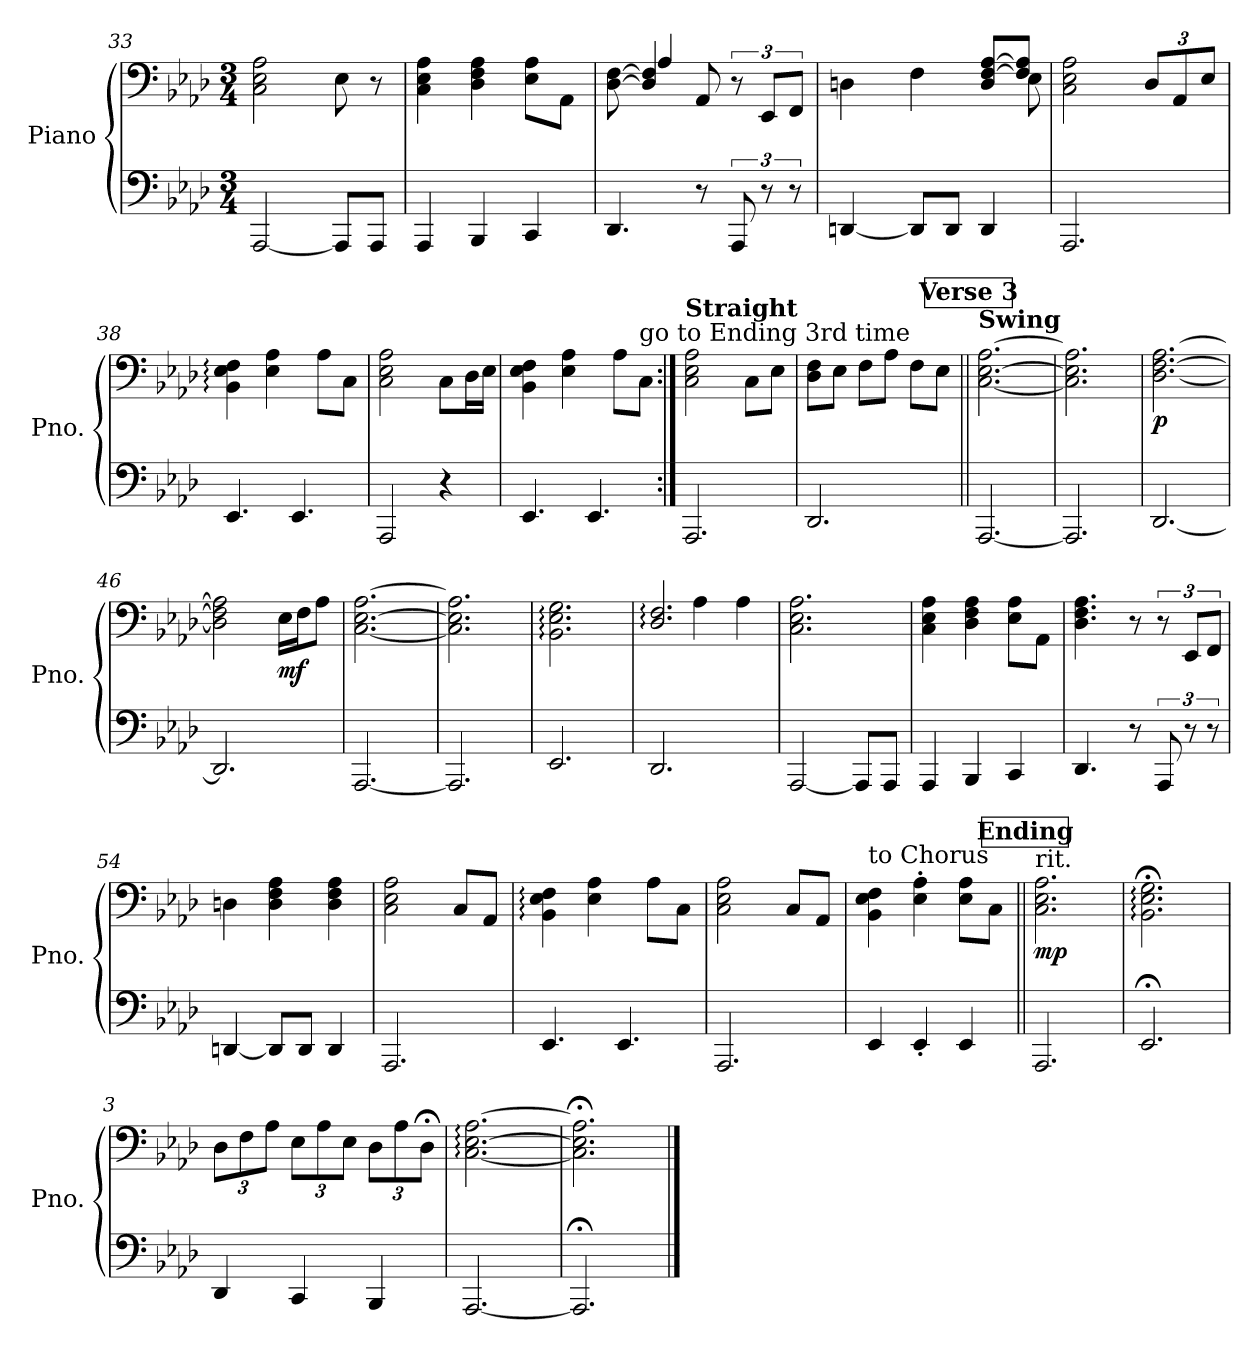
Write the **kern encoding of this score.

**kern	**kern	**dynam
*part1	*part1	*part1
*staff2	*staff1	*staff1/2
*I"Piano	*	*
*I'Pno.	*	*
*clefF4	*clefF4	*
*k[b-e-a-d-]	*k[b-e-a-d-]	*
*M3/4	*M3/4	*
=33	=33	=33
[2AAA-/	2C\ 2E-\ 2A-\	.
8AAA-/L]	8E-\	.
8AAA-/J	8r	.
=34	=34	=34
4AAA-/	4C\ 4E-\ 4A-\	.
4BBB-/	4D-\ 4F\ 4A-\	.
4CC/	8E-\ 8A-\L	.
.	8AA-\J	.
!!LO:PB:g=z
=35	=35	=35
*	*^	*
4.DD-/	[8D-\ [8F\	8ryy	.
.	4D-/] 4F/]	4A-/	.
8r	8AA-/	4.ryy	.
12AAA-/	12r	.	.
12r	12EE-/L	.	.
12r	12FF/J	.	.
=36	=36	=36	=36
[4DDn/	4Dn\	8ryy	.
*	*v	*v	*
8DD/L]	4F\	.
8DD/J	.	.
4DD/	8D/ [8F/ [8A-/L	.
*	*^	*
.	8F/] 8A-/]J	8E-\	.
*	*v	*v	*
=37	=37	=37
2.AAA-/	2C\ 2E-\ 2A-\	.
*	*Xbrackettup	*
.	12D-/L	.
.	12AA-/	.
.	12E-/J	.
=38	=38	=38
4.EE-/	4BB-\: 4E-\: 4F\:	.
.	4E-\ 4A-\	.
4.EE-/	.	.
.	8A-\L	.
.	8C\J	.
=39	=39	=39
2AAA-/	2C\ 2E-\ 2A-\	.
4r	8C\L	.
.	16D-\L	.
.	16E-\JJ	.
!!LO:LB:g=z
=40	=40	=40
4.EE-/	4BB-\ 4E-\ 4F\	.
.	4E-\ 4A-\	.
4.EE-/	.	.
.	8A-\L	.
!	!LO:TX:t=go to Ending 3rd time	!
.	8C\J	.
=41:|!	=41:|!	=41:|!
!	!LO:TX:a:B:t=Straight	!
2.AAA-/	2C\ 2E-\ 2A-\	.
.	8C\L	.
.	8E-\J	.
=42	=42	=42
2.DD-/	8D-\ 8F\L	.
.	8E-\J	.
.	8F\L	.
.	8A-\J	.
.	8F\L	.
.	8E-\J	.
!!LO:REH:place=s1:a:B:fs=14:t=Verse 3
=43||	=43||	=43||
!	!LO:TX:a:B:t=Swing	!
[2.AAA-/	[2.C\ [2.E-\ [2.A-\	.
=44	=44	=44
2.AAA-/]	2.C\] 2.E-\] 2.A-\]	.
=45	=45	=45
!	!	!LO:DY:b
[2.DD-/	[2.D-\ [2.F\ [2.A-\	p
=46	=46	=46
2.DD-/]	2D-\] 2F\] 2A-\]	.
!	!	!LO:DY:b
.	16E-\LL	mf
.	16F\J	.
.	8A-\J	.
=47	=47	=47
[2.AAA-/	[2.C\ [2.E-\ [2.A-\	.
=48	=48	=48
2.AAA-/]	2.C\] 2.E-\] 2.A-\]	.
!!LO:LB:g=z
=49	=49	=49
2.EE-/	2.BB-\: 2.E-\: 2.G\:	.
=50	=50	=50
*	*^	*
2.DD-/	2.D-/: 2.F/:	4ryy	.
.	.	4A-\	.
.	.	4A-\	.
*	*v	*v	*
=51	=51	=51
[2AAA-/	2.C\ 2.E-\ 2.A-\	.
8AAA-/L]	.	.
8AAA-/J	.	.
=52	=52	=52
4AAA-/	4C\ 4E-\ 4A-\	.
4BBB-/	4D-\ 4F\ 4A-\	.
4CC/	8E-\ 8A-\L	.
.	8AA-\J	.
=53	=53	=53
4.DD-/	4.D-\ 4.F\ 4.A-\	.
8r	8r	.
*	*brackettup	*
12AAA-/	12r	.
12r	12EE-/L	.
12r	12FF/J	.
=54	=54	=54
[4DDn/	4Dn\	.
8DD/L]	4D\ 4F\ 4A-\	.
8DD/J	.	.
4DD/	4D\ 4F\ 4A-\	.
=55	=55	=55
2.AAA-/	2C\ 2E-\ 2A-\	.
.	8C/L	.
.	8AA-/J	.
!!LO:LB:g=z
=56	=56	=56
4.EE-/	4BB-\: 4E-\: 4F\:	.
.	4E-\ 4A-\	.
4.EE-/	.	.
.	8A-\L	.
.	8C\J	.
=57	=57	=57
2.AAA-/	2C\ 2E-\ 2A-\	.
.	8C/L	.
.	8AA-/J	.
=58	=58	=58
!	!LO:TX:a:t=to Chorus	!
4EE-/	4BB-\ 4E-\ 4F\	.
4EE-'/	4E-\' 4A-\'	.
4EE-/	8E-\ 8A-\L	.
.	8C\J	.
!!LO:LB:g=z
!!LO:REH:place=s1:a:B:fs=14:t=Ending
=1||	=1||	=1||
!	!LO:TX:a:t=rit.	!
!	!	!LO:DY:b
2.AAA-/	2.C\ 2.E-\ 2.A-\	mp
=2	=2	=2
2.EE-;</	2.BB-\;<: 2.E-\;<: 2.G\;<:	.
=3	=3	=3
*	*Xbrackettup	*
4DD-/	12D-\L	.
.	12F\	.
.	12A-\J	.
4CC/	12E-\L	.
.	12A-\	.
.	12E-\J	.
4BBB-/	12D-\L	.
.	12A-\	.
.	12D-;<\J	.
=4	=4	=4
[2.AAA-/	[2.C\: [2.E-\: [2.A-\:	.
=5	=5	=5
2.AAA-;</]	2.C\];< 2.E-\];< 2.A-\];<	.
==	==	==
*-	*-	*-
